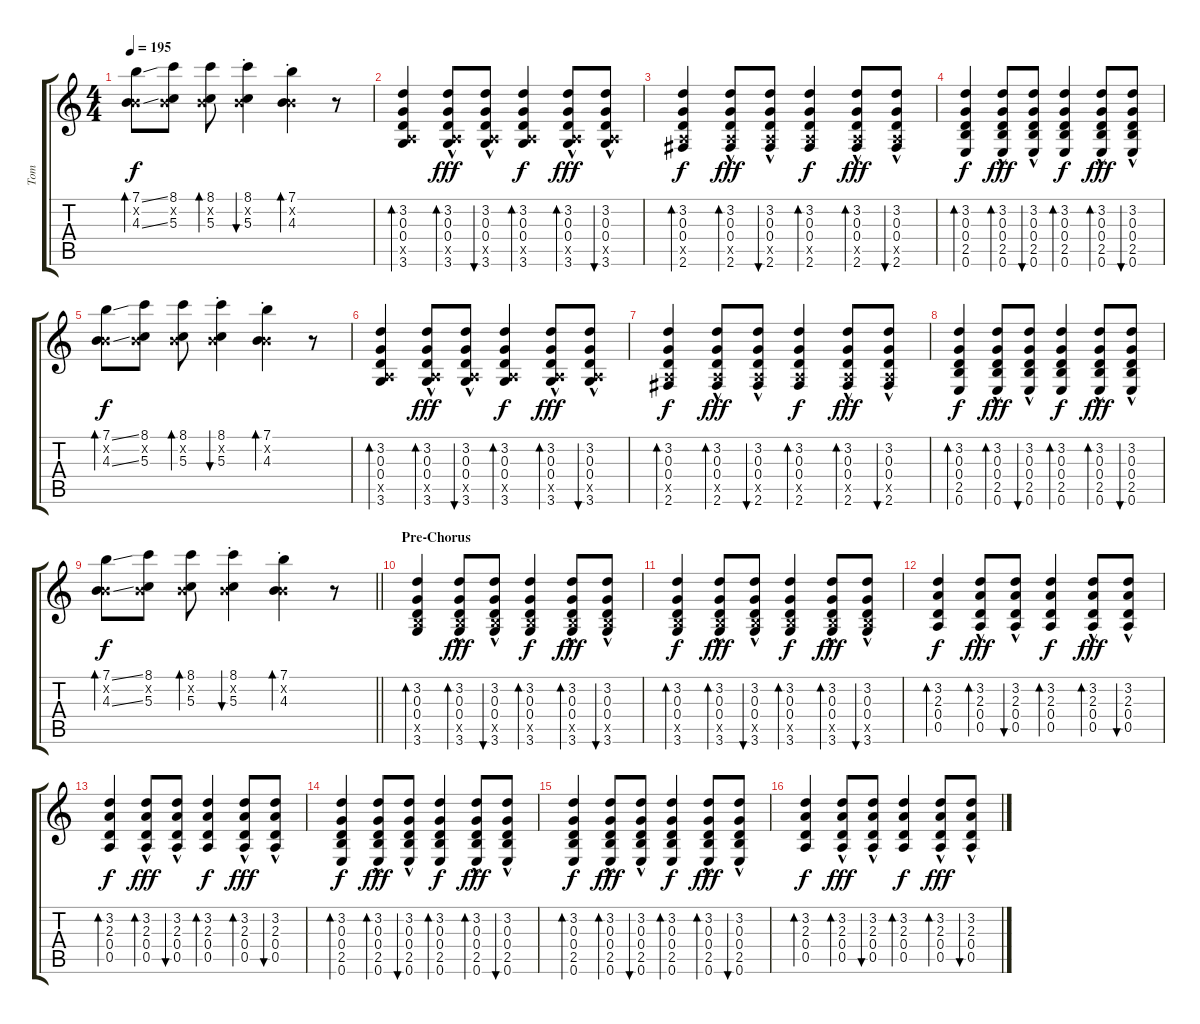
\track ("Tom" "Tom") {instrument acousticguitarsteel}
\staff {score tabs}
\tuning (E4 B3 G3 D3 A2 E2) {hide}
\ts (4 4)
\tempo 195
\clef g2
\ks c
(7.1{ss} 0.2{x} 4.3{ss}).8{bd 60 dy f volume 8} (8.1 0.2{x} 5.3).8 (8.1 0.2{x} 5.3).8{bd 60} (8.1{st} 0.2{x} 5.3{st}).4{bu 60} (7.1{st} 0.2{x} 4.3{st}).4{bd 60} r.8{volume 11} |
(3.2 0.3 0.4 0.5{x} 3.6).4{bd 120} (3.2{hac} 0.3{hac} 0.4 0.5{x} 3.6).8{bd 120 dy fff} (3.2{hac} 0.3{hac} 0.4 0.5{x} 3.6).8{bu 120} (3.2 0.3 0.4 0.5{x} 3.6).4{bd 120 dy f} (3.2{hac} 0.3{hac} 0.4 0.5{x} 3.6).8{bd 120 dy fff} (3.2{hac} 0.3{hac} 0.4 0.5{x} 3.6).8{bu 120} |
(3.2 0.3 0.4 0.5{x} 2.6).4{bd 120 dy f} (3.2{hac} 0.3{hac} 0.4 0.5{x} 2.6).8{bd 120 dy fff} (3.2{hac} 0.3{hac} 0.4 0.5{x} 2.6).8{bu 120} (3.2 0.3 0.4 0.5{x} 2.6).4{bd 120 dy f} (3.2{hac} 0.3{hac} 0.4 0.5{x} 2.6).8{bd 120 dy fff} (3.2{hac} 0.3{hac} 0.4 0.5{x} 2.6).8{bu 120} |
(3.2 0.3 0.4 2.5 0.6).4{bd 120 dy f} (3.2{hac} 0.3{hac} 0.4 2.5 0.6).8{bd 120 dy fff} (3.2{hac} 0.3{hac} 0.4 2.5 0.6).8{bu 120} (3.2 0.3 0.4 2.5 0.6).4{bd 120 dy f} (3.2{hac} 0.3{hac} 0.4 2.5 0.6).8{bd 120 dy fff} (3.2{hac} 0.3{hac} 0.4 2.5 0.6).8{bu 120} |
(7.1{ss} 0.2{x} 4.3{ss}).8{bd 60 dy f volume 8} (8.1 0.2{x} 5.3).8 (8.1 0.2{x} 5.3).8{bd 60} (8.1{st} 0.2{x} 5.3{st}).4{bu 60} (7.1{st} 0.2{x} 4.3{st}).4{bd 60} r.8{volume 11} |
(3.2 0.3 0.4 0.5{x} 3.6).4{bd 120} (3.2{hac} 0.3{hac} 0.4 0.5{x} 3.6).8{bd 120 dy fff} (3.2{hac} 0.3{hac} 0.4 0.5{x} 3.6).8{bu 120} (3.2 0.3 0.4 0.5{x} 3.6).4{bd 120 dy f} (3.2{hac} 0.3{hac} 0.4 0.5{x} 3.6).8{bd 120 dy fff} (3.2{hac} 0.3{hac} 0.4 0.5{x} 3.6).8{bu 120} |
(3.2 0.3 0.4 0.5{x} 2.6).4{bd 120 dy f} (3.2{hac} 0.3{hac} 0.4 0.5{x} 2.6).8{bd 120 dy fff} (3.2{hac} 0.3{hac} 0.4 0.5{x} 2.6).8{bu 120} (3.2 0.3 0.4 0.5{x} 2.6).4{bd 120 dy f} (3.2{hac} 0.3{hac} 0.4 0.5{x} 2.6).8{bd 120 dy fff} (3.2{hac} 0.3{hac} 0.4 0.5{x} 2.6).8{bu 120} |
(3.2 0.3 0.4 2.5 0.6).4{bd 120 dy f} (3.2{hac} 0.3{hac} 0.4 2.5 0.6).8{bd 120 dy fff} (3.2{hac} 0.3{hac} 0.4 2.5 0.6).8{bu 120} (3.2 0.3 0.4 2.5 0.6).4{bd 120 dy f} (3.2{hac} 0.3{hac} 0.4 2.5 0.6).8{bd 120 dy fff} (3.2{hac} 0.3{hac} 0.4 2.5 0.6).8{bu 120} |
\barLineRight lightlight
(7.1{ss} 0.2{x} 4.3{ss}).8{bd 60 dy f volume 8} (8.1 0.2{x} 5.3).8 (8.1 0.2{x} 5.3).8{bd 60} (8.1{st} 0.2{x} 5.3{st}).4{bu 60} (7.1{st} 0.2{x} 4.3{st}).4{bd 60} r.8{volume 11} |
\section ("" "Pre-Chorus")
(3.2 0.3 0.4 2.5{x} 3.6).4{bd 120 volume 11 balance 8} (3.2{hac} 0.3{hac} 0.4 2.5{x} 3.6).8{bd 120 dy fff} (3.2{hac} 0.3{hac} 0.4 2.5{x} 3.6).8{bu 120} (3.2 0.3 0.4 2.5{x} 3.6).4{bd 120 dy f} (3.2{hac} 0.3{hac} 0.4 2.5{x} 3.6).8{bd 120 dy fff} (3.2{hac} 0.3{hac} 0.4 2.5{x} 3.6).8{bu 120} |
(3.2 0.3 0.4 2.5{x} 3.6).4{bd 120 dy f} (3.2{hac} 0.3{hac} 0.4 2.5{x} 3.6).8{bd 120 dy fff} (3.2{hac} 0.3{hac} 0.4 2.5{x} 3.6).8{bu 120} (3.2 0.3 0.4 2.5{x} 3.6).4{bd 120 dy f} (3.2{hac} 0.3{hac} 0.4 2.5{x} 3.6).8{bd 120 dy fff} (3.2{hac} 0.3{hac} 0.4 2.5{x} 3.6).8{bu 120} |
(3.2 2.3 0.4 0.5).4{bd 120 dy f} (3.2{hac} 2.3{hac} 0.4 0.5).8{bd 120 dy fff} (3.2{hac} 2.3{hac} 0.4 0.5).8{bu 120} (3.2 2.3 0.4 0.5).4{bd 120 dy f} (3.2{hac} 2.3{hac} 0.4 0.5).8{bd 120 dy fff} (3.2{hac} 2.3{hac} 0.4 0.5).8{bu 120} |
(3.2 2.3 0.4 0.5).4{bd 120 dy f} (3.2{hac} 2.3{hac} 0.4 0.5).8{bd 120 dy fff} (3.2{hac} 2.3{hac} 0.4 0.5).8{bu 120} (3.2 2.3 0.4 0.5).4{bd 120 dy f} (3.2{hac} 2.3{hac} 0.4 0.5).8{bd 120 dy fff} (3.2{hac} 2.3{hac} 0.4 0.5).8{bu 120} |
(3.2 0.3 0.4 2.5 0.6).4{bd 120 dy f} (3.2{hac} 0.3{hac} 0.4 2.5 0.6).8{bd 120 dy fff} (3.2{hac} 0.3{hac} 0.4 2.5 0.6).8{bu 120} (3.2 0.3 0.4 2.5 0.6).4{bd 120 dy f} (3.2{hac} 0.3{hac} 0.4 2.5 0.6).8{bd 120 dy fff} (3.2{hac} 0.3{hac} 0.4 2.5 0.6).8{bu 120} |
(3.2 0.3 0.4 2.5 0.6).4{bd 120 dy f} (3.2{hac} 0.3{hac} 0.4 2.5 0.6).8{bd 120 dy fff} (3.2{hac} 0.3{hac} 0.4 2.5 0.6).8{bu 120} (3.2 0.3 0.4 2.5 0.6).4{bd 120 dy f} (3.2{hac} 0.3{hac} 0.4 2.5 0.6).8{bd 120 dy fff} (3.2{hac} 0.3{hac} 0.4 2.5 0.6).8{bu 120} |
(3.2 2.3 0.4 0.5).4{bd 120 dy f} (3.2{hac} 2.3{hac} 0.4 0.5).8{bd 120 dy fff} (3.2{hac} 2.3{hac} 0.4 0.5).8{bu 120} (3.2 2.3 0.4 0.5).4{bd 120 dy f} (3.2{hac} 2.3{hac} 0.4 0.5).8{bd 120 dy fff} (3.2{hac} 2.3{hac} 0.4 0.5).8{bu 120}
